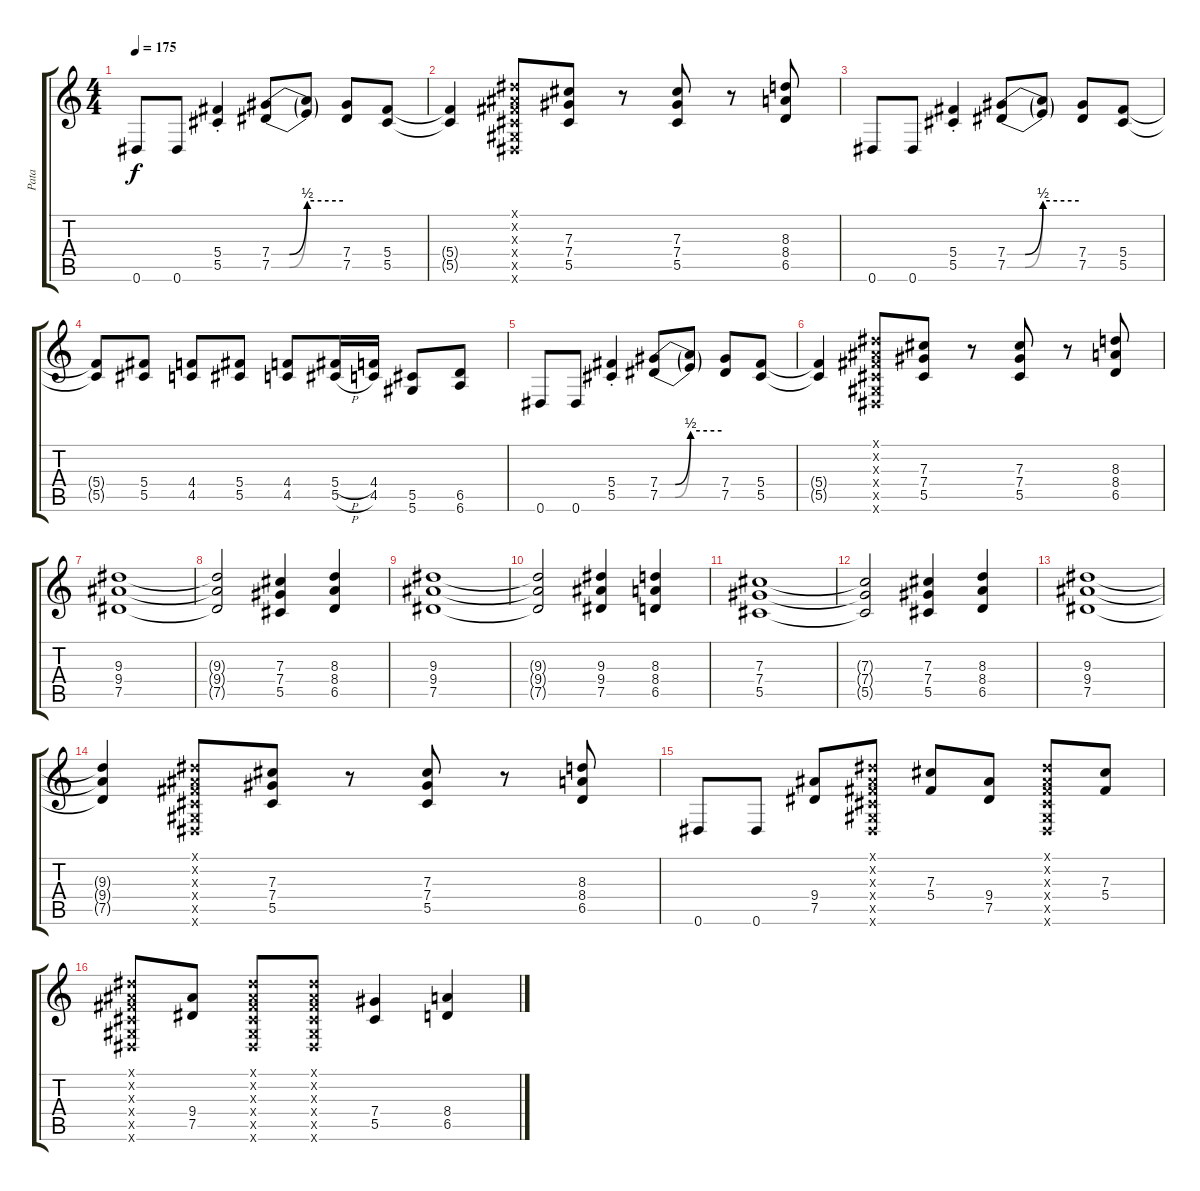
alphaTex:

\track ("Pata" "Pata") {instrument overdrivenguitar}
\staff {score tabs}
\tuning (Eb4 Bb3 Gb3 Db3 Ab2 Eb2) {hide}
\ts (4 4)
\tempo 175
\clef g2
\ks c
0.6.8{dy f} 0.6.8 (5.4{st} 5.5).4 (7.4{be (custom 0 0 15 0 30 2 60 2)} 7.5{be (custom 0 0 15 0 30 2 60 2)}).8 (7.4{t} 7.5{t}).8 (7.4 7.5).8 (5.4 5.5).8 |
(5.4{t} 5.5{t}).4 (0.1{x} 0.2{x} 0.3{x} 0.4{x} 0.5{x} 0.6{x}).8 (7.3 7.4 5.5).8 r.8 (7.3 7.4 5.5).8 r.8 (8.3 8.4 6.5).8 |
0.6.8 0.6.8 (5.4{st} 5.5).4 (7.4{be (custom 0 0 15 0 30 2 60 2)} 7.5{be (custom 0 0 15 0 30 2 60 2)}).8 (7.4{t} 7.5{t}).8 (7.4 7.5).8 (5.4 5.5).8 |
(5.4{t} 5.5{t}).8 (5.4 5.5).8 (4.4 4.5).8 (5.4 5.5).8 (4.4 4.5).8 (5.4{h} 5.5{h}).16 (4.4 4.5).16 (5.5 5.6).8 (6.5 6.6).8 |
0.6.8 0.6.8 (5.4{st} 5.5).4 (7.4{be (custom 0 0 15 0 30 2 60 2)} 7.5{be (custom 0 0 15 0 30 2 60 2)}).8 (7.4{t} 7.5{t}).8 (7.4 7.5).8 (5.4 5.5).8 |
(5.4{t} 5.5{t}).4 (0.1{x} 0.2{x} 0.3{x} 0.4{x} 0.5{x} 0.6{x}).8 (7.3 7.4 5.5).8 r.8 (7.3 7.4 5.5).8 r.8 (8.3 8.4 6.5).8 |
(9.3 9.4 7.5).1 |
(9.3{t} 9.4{t} 7.5{t}).2 (7.3 7.4 5.5).4 (8.3 8.4 6.5).4 |
(9.3 9.4 7.5).1 |
(9.3{t} 9.4{t} 7.5{t}).2 (9.3 9.4 7.5).4 (8.3 8.4 6.5).4 |
(7.3 7.4 5.5).1 |
(7.3{t} 7.4{t} 5.5{t}).2 (7.3 7.4 5.5).4 (8.3 8.4 6.5).4 |
(9.3 9.4 7.5).1 |
(9.3{t} 9.4{t} 7.5{t}).4 (0.1{x} 0.2{x} 0.3{x} 0.4{x} 0.5{x} 0.6{x}).8 (7.3 7.4 5.5).8 r.8 (7.3 7.4 5.5).8 r.8 (8.3 8.4 6.5).8 |
0.6.8 0.6.8 (9.4 7.5).8 (0.1{x} 0.2{x} 0.3{x} 0.4{x} 0.5{x} 0.6{x}).8 (7.3 5.4).8 (9.4 7.5).8 (0.1{x} 0.2{x} 0.3{x} 0.4{x} 0.5{x} 0.6{x}).8 (7.3 5.4).8 |
(0.1{x} 0.2{x} 0.3{x} 0.4{x} 0.5{x} 0.6{x}).8 (9.4 7.5).8 (0.1{x} 0.2{x} 0.3{x} 0.4{x} 0.5{x} 0.6{x}).8 (0.1{x} 0.2{x} 0.3{x} 0.4{x} 0.5{x} 0.6{x}).8 (7.4 5.5).4 (8.4 6.5).4
